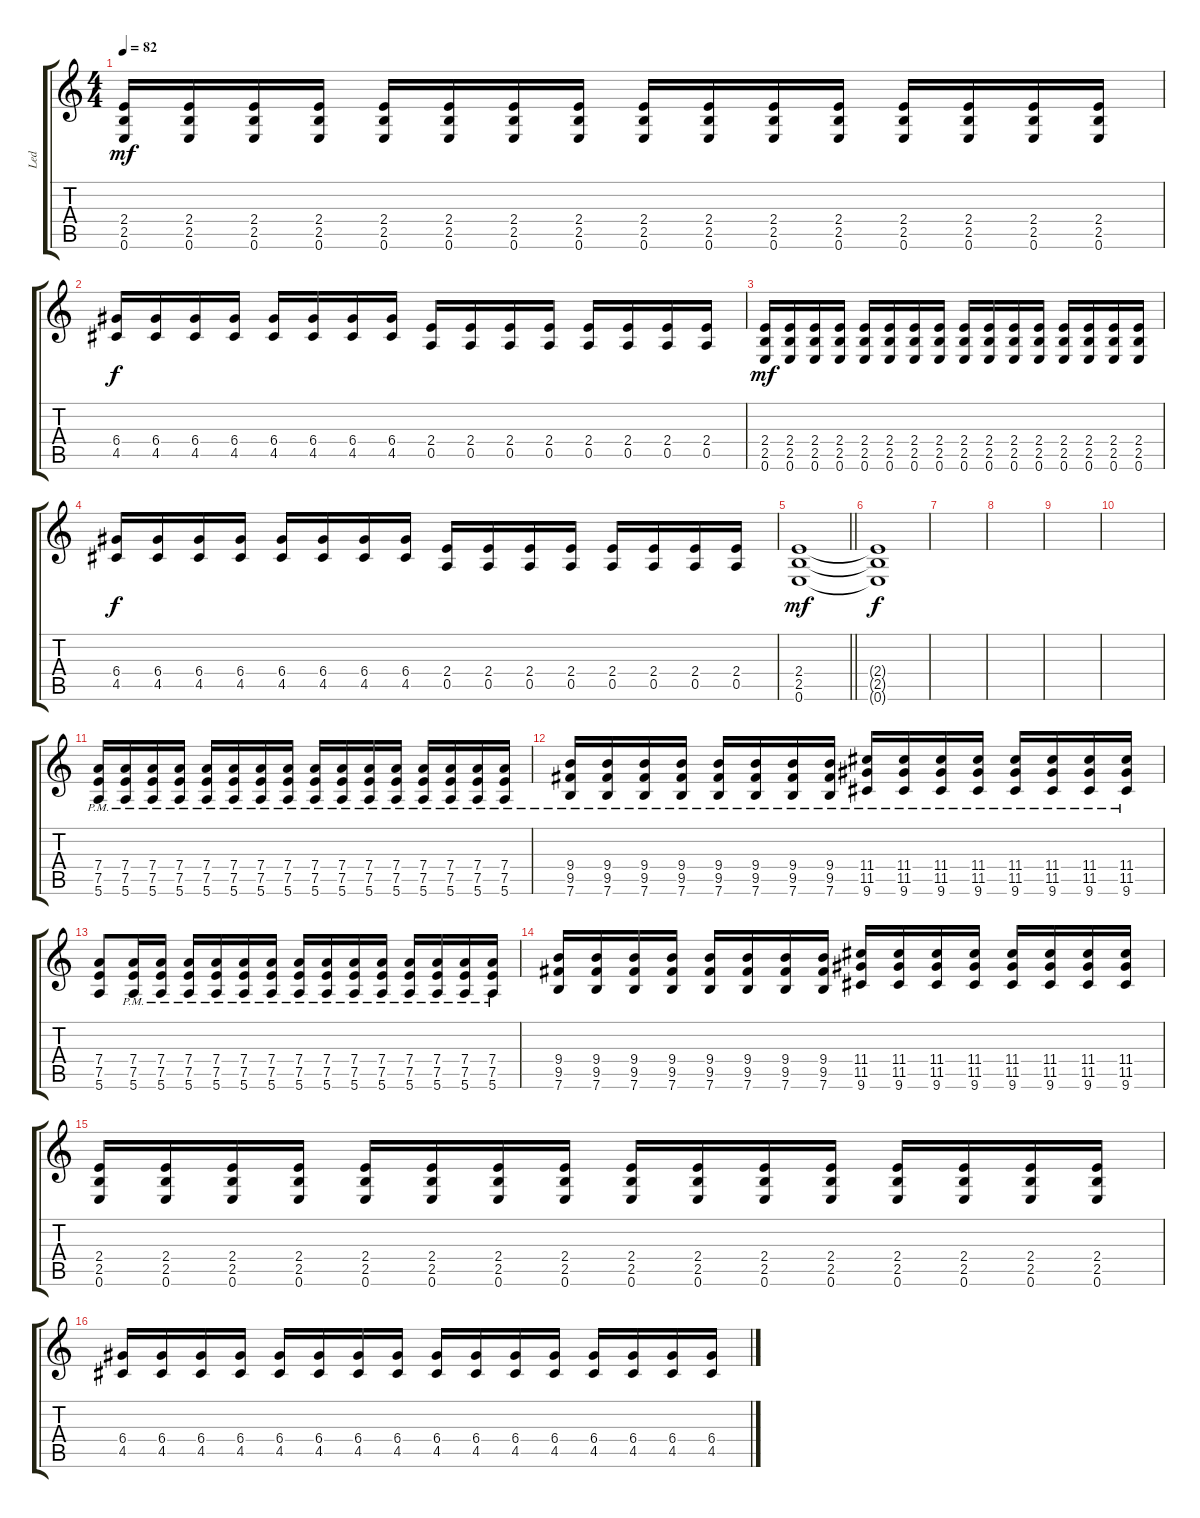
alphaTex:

\track ("Led" "Led") {instrument overdrivenguitar}
\staff {score tabs}
\tuning (E4 B3 G3 D3 A2 E2) {hide}
\ts (4 4)
\tempo 82
\clef g2
\ks c
(2.4 2.5 0.6).16{dy mf} (2.4 2.5 0.6).16 (2.4 2.5 0.6).16 (2.4 2.5 0.6).16 (2.4 2.5 0.6).16 (2.4 2.5 0.6).16 (2.4 2.5 0.6).16 (2.4 2.5 0.6).16 (2.4 2.5 0.6).16 (2.4 2.5 0.6).16 (2.4 2.5 0.6).16 (2.4 2.5 0.6).16 (2.4 2.5 0.6).16 (2.4 2.5 0.6).16 (2.4 2.5 0.6).16 (2.4 2.5 0.6).16 |
(6.4 4.5).16{dy f} (6.4 4.5).16 (6.4 4.5).16 (6.4 4.5).16 (6.4 4.5).16 (6.4 4.5).16 (6.4 4.5).16 (6.4 4.5).16 (2.4 0.5).16 (2.4 0.5).16 (2.4 0.5).16 (2.4 0.5).16 (2.4 0.5).16 (2.4 0.5).16 (2.4 0.5).16 (2.4 0.5).16 |
(2.4 2.5 0.6).16{dy mf} (2.4 2.5 0.6).16 (2.4 2.5 0.6).16 (2.4 2.5 0.6).16 (2.4 2.5 0.6).16 (2.4 2.5 0.6).16 (2.4 2.5 0.6).16 (2.4 2.5 0.6).16 (2.4 2.5 0.6).16 (2.4 2.5 0.6).16 (2.4 2.5 0.6).16 (2.4 2.5 0.6).16 (2.4 2.5 0.6).16 (2.4 2.5 0.6).16 (2.4 2.5 0.6).16 (2.4 2.5 0.6).16 |
(6.4 4.5).16{dy f} (6.4 4.5).16 (6.4 4.5).16 (6.4 4.5).16 (6.4 4.5).16 (6.4 4.5).16 (6.4 4.5).16 (6.4 4.5).16 (2.4 0.5).16 (2.4 0.5).16 (2.4 0.5).16 (2.4 0.5).16 (2.4 0.5).16 (2.4 0.5).16 (2.4 0.5).16 (2.4 0.5).16 |
\barLineRight lightlight
(2.4 2.5 0.6).1{dy mf} |
(2.4{t} 2.5{t} 0.6{t}).1{dy f} |
|
|
|
|
(7.4{pm} 7.5{pm} 5.6{pm}).16 (7.4{pm} 7.5{pm} 5.6{pm}).16 (7.4{pm} 7.5{pm} 5.6{pm}).16 (7.4{pm} 7.5{pm} 5.6{pm}).16 (7.4{pm} 7.5{pm} 5.6{pm}).16 (7.4{pm} 7.5{pm} 5.6{pm}).16 (7.4{pm} 7.5{pm} 5.6{pm}).16 (7.4{pm} 7.5{pm} 5.6{pm}).16 (7.4{pm} 7.5{pm} 5.6{pm}).16 (7.4{pm} 7.5{pm} 5.6{pm}).16 (7.4{pm} 7.5{pm} 5.6{pm}).16 (7.4{pm} 7.5{pm} 5.6{pm}).16 (7.4{pm} 7.5{pm} 5.6{pm}).16 (7.4{pm} 7.5{pm} 5.6{pm}).16 (7.4{pm} 7.5{pm} 5.6{pm}).16 (7.4{pm} 7.5{pm} 5.6{pm}).16 |
(9.4{pm} 9.5{pm} 7.6{pm}).16 (9.4{pm} 9.5{pm} 7.6{pm}).16 (9.4{pm} 9.5{pm} 7.6{pm}).16 (9.4{pm} 9.5{pm} 7.6{pm}).16 (9.4{pm} 9.5{pm} 7.6{pm}).16 (9.4{pm} 9.5{pm} 7.6{pm}).16 (9.4{pm} 9.5{pm} 7.6{pm}).16 (9.4{pm} 9.5{pm} 7.6{pm}).16 (11.4{pm} 11.5{pm} 9.6{pm}).16 (11.4{pm} 11.5{pm} 9.6{pm}).16 (11.4{pm} 11.5{pm} 9.6{pm}).16 (11.4{pm} 11.5{pm} 9.6{pm}).16 (11.4{pm} 11.5{pm} 9.6{pm}).16 (11.4{pm} 11.5{pm} 9.6{pm}).16 (11.4{pm} 11.5{pm} 9.6{pm}).16 (11.4{pm} 11.5{pm} 9.6{pm}).16 |
(7.4 7.5 5.6).8 (7.4{pm} 7.5{pm} 5.6{pm}).16 (7.4{pm} 7.5{pm} 5.6{pm}).16 (7.4{pm} 7.5{pm} 5.6{pm}).16 (7.4{pm} 7.5{pm} 5.6{pm}).16 (7.4{pm} 7.5{pm} 5.6{pm}).16 (7.4{pm} 7.5{pm} 5.6{pm}).16 (7.4{pm} 7.5{pm} 5.6{pm}).16 (7.4{pm} 7.5{pm} 5.6{pm}).16 (7.4{pm} 7.5{pm} 5.6{pm}).16 (7.4{pm} 7.5{pm} 5.6{pm}).16 (7.4{pm} 7.5{pm} 5.6{pm}).16 (7.4{pm} 7.5{pm} 5.6{pm}).16 (7.4{pm} 7.5{pm} 5.6{pm}).16 (7.4{pm} 7.5{pm} 5.6{pm}).16 |
(9.4 9.5 7.6).16 (9.4 9.5 7.6).16 (9.4 9.5 7.6).16 (9.4 9.5 7.6).16 (9.4 9.5 7.6).16 (9.4 9.5 7.6).16 (9.4 9.5 7.6).16 (9.4 9.5 7.6).16 (11.4 11.5 9.6).16 (11.4 11.5 9.6).16 (11.4 11.5 9.6).16 (11.4 11.5 9.6).16 (11.4 11.5 9.6).16 (11.4 11.5 9.6).16 (11.4 11.5 9.6).16 (11.4 11.5 9.6).16 |
(2.4 2.5 0.6).16 (2.4 2.5 0.6).16 (2.4 2.5 0.6).16 (2.4 2.5 0.6).16 (2.4 2.5 0.6).16 (2.4 2.5 0.6).16 (2.4 2.5 0.6).16 (2.4 2.5 0.6).16 (2.4 2.5 0.6).16 (2.4 2.5 0.6).16 (2.4 2.5 0.6).16 (2.4 2.5 0.6).16 (2.4 2.5 0.6).16 (2.4 2.5 0.6).16 (2.4 2.5 0.6).16 (2.4 2.5 0.6).16 |
(6.4 4.5).16 (6.4 4.5).16 (6.4 4.5).16 (6.4 4.5).16 (6.4 4.5).16 (6.4 4.5).16 (6.4 4.5).16 (6.4 4.5).16 (6.4 4.5).16 (6.4 4.5).16 (6.4 4.5).16 (6.4 4.5).16 (6.4 4.5).16 (6.4 4.5).16 (6.4 4.5).16 (6.4 4.5).16
